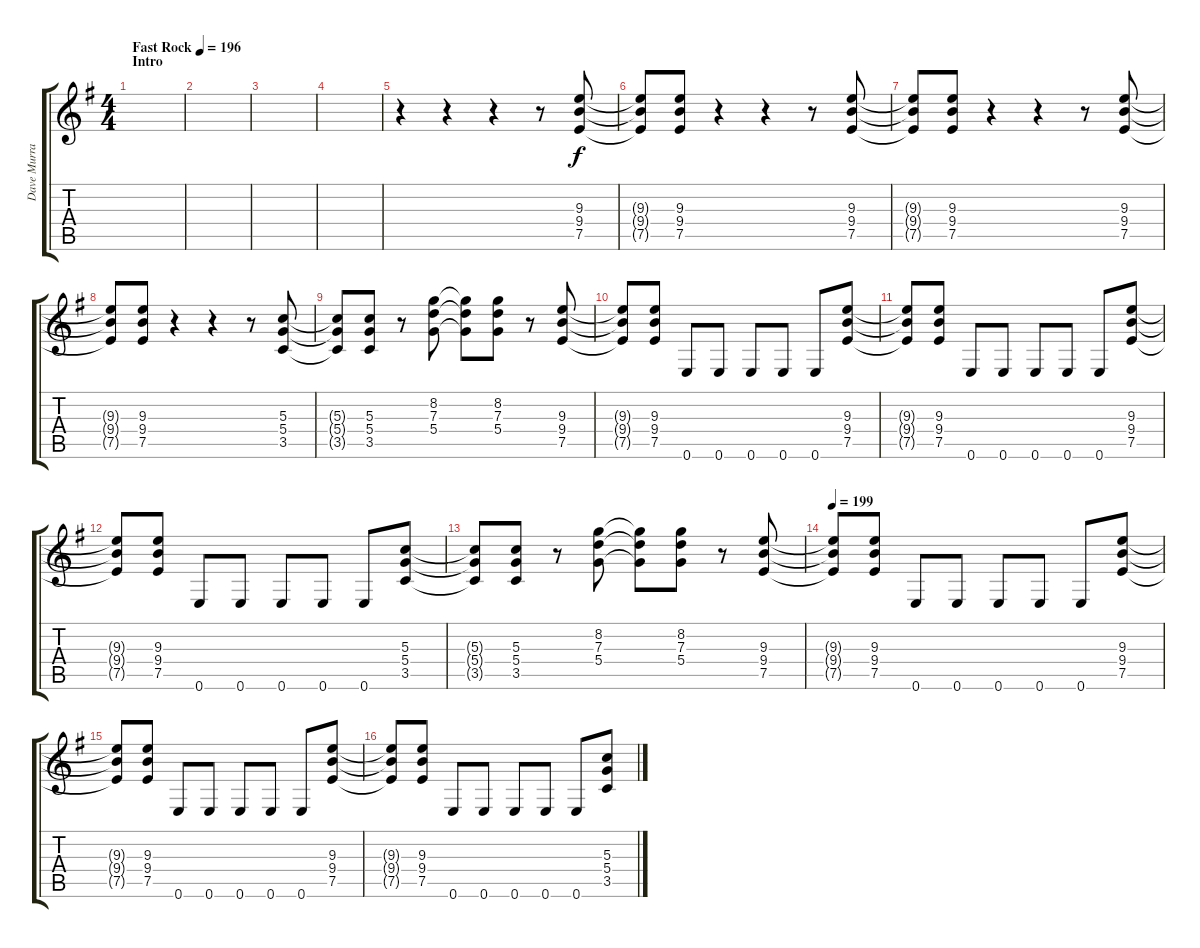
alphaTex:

\track ("Dave Murray (Guitar)" "Dave Murra") {instrument distortionguitar}
\staff {score tabs}
\tuning (E4 B3 G3 D3 A2 E2) {hide}
\ts (4 4)
\section ("" "Intro")
\tempo (196 "Fast Rock")
\clef g2
\ks eminor
|
|
|
|
r.4 r.4 r.4 r.8 (9.3 9.4 7.5).8 |
(9.3{t} 9.4{t} 7.5{t}).8 (9.3 9.4 7.5).8 r.4 r.4 r.8 (9.3 9.4 7.5).8 |
(9.3{t} 9.4{t} 7.5{t}).8 (9.3 9.4 7.5).8 r.4 r.4 r.8 (9.3 9.4 7.5).8 |
(9.3{t} 9.4{t} 7.5{t}).8 (9.3 9.4 7.5).8 r.4 r.4 r.8 (5.3 5.4 3.5).8 |
(5.3{t} 5.4{t} 3.5{t}).8 (5.3 5.4 3.5).8 r.8 (8.2 7.3 5.4).8 (8.2{t} 7.3{t} 5.4{t}).8 (8.2 7.3 5.4).8 r.8 (9.3 9.4 7.5).8 |
(9.3{t} 9.4{t} 7.5{t}).8 (9.3 9.4 7.5).8 0.6.8 0.6.8 0.6.8 0.6.8 0.6.8 (9.3 9.4 7.5).8 |
(9.3{t} 9.4{t} 7.5{t}).8 (9.3 9.4 7.5).8 0.6.8 0.6.8 0.6.8 0.6.8 0.6.8 (9.3 9.4 7.5).8 |
(9.3{t} 9.4{t} 7.5{t}).8 (9.3 9.4 7.5).8 0.6.8 0.6.8 0.6.8 0.6.8 0.6.8 (5.3 5.4 3.5).8 |
(5.3{t} 5.4{t} 3.5{t}).8 (5.3 5.4 3.5).8 r.8 (8.2 7.3 5.4).8 (8.2{t} 7.3{t} 5.4{t}).8 (8.2 7.3 5.4).8 r.8 (9.3 9.4 7.5).8 |
\tempo 199
(9.3{t} 9.4{t} 7.5{t}).8 (9.3 9.4 7.5).8 0.6.8 0.6.8 0.6.8 0.6.8 0.6.8 (9.3 9.4 7.5).8 |
(9.3{t} 9.4{t} 7.5{t}).8 (9.3 9.4 7.5).8 0.6.8 0.6.8 0.6.8 0.6.8 0.6.8 (9.3 9.4 7.5).8 |
(9.3{t} 9.4{t} 7.5{t}).8 (9.3 9.4 7.5).8 0.6.8 0.6.8 0.6.8 0.6.8 0.6.8 (5.3 5.4 3.5).8
